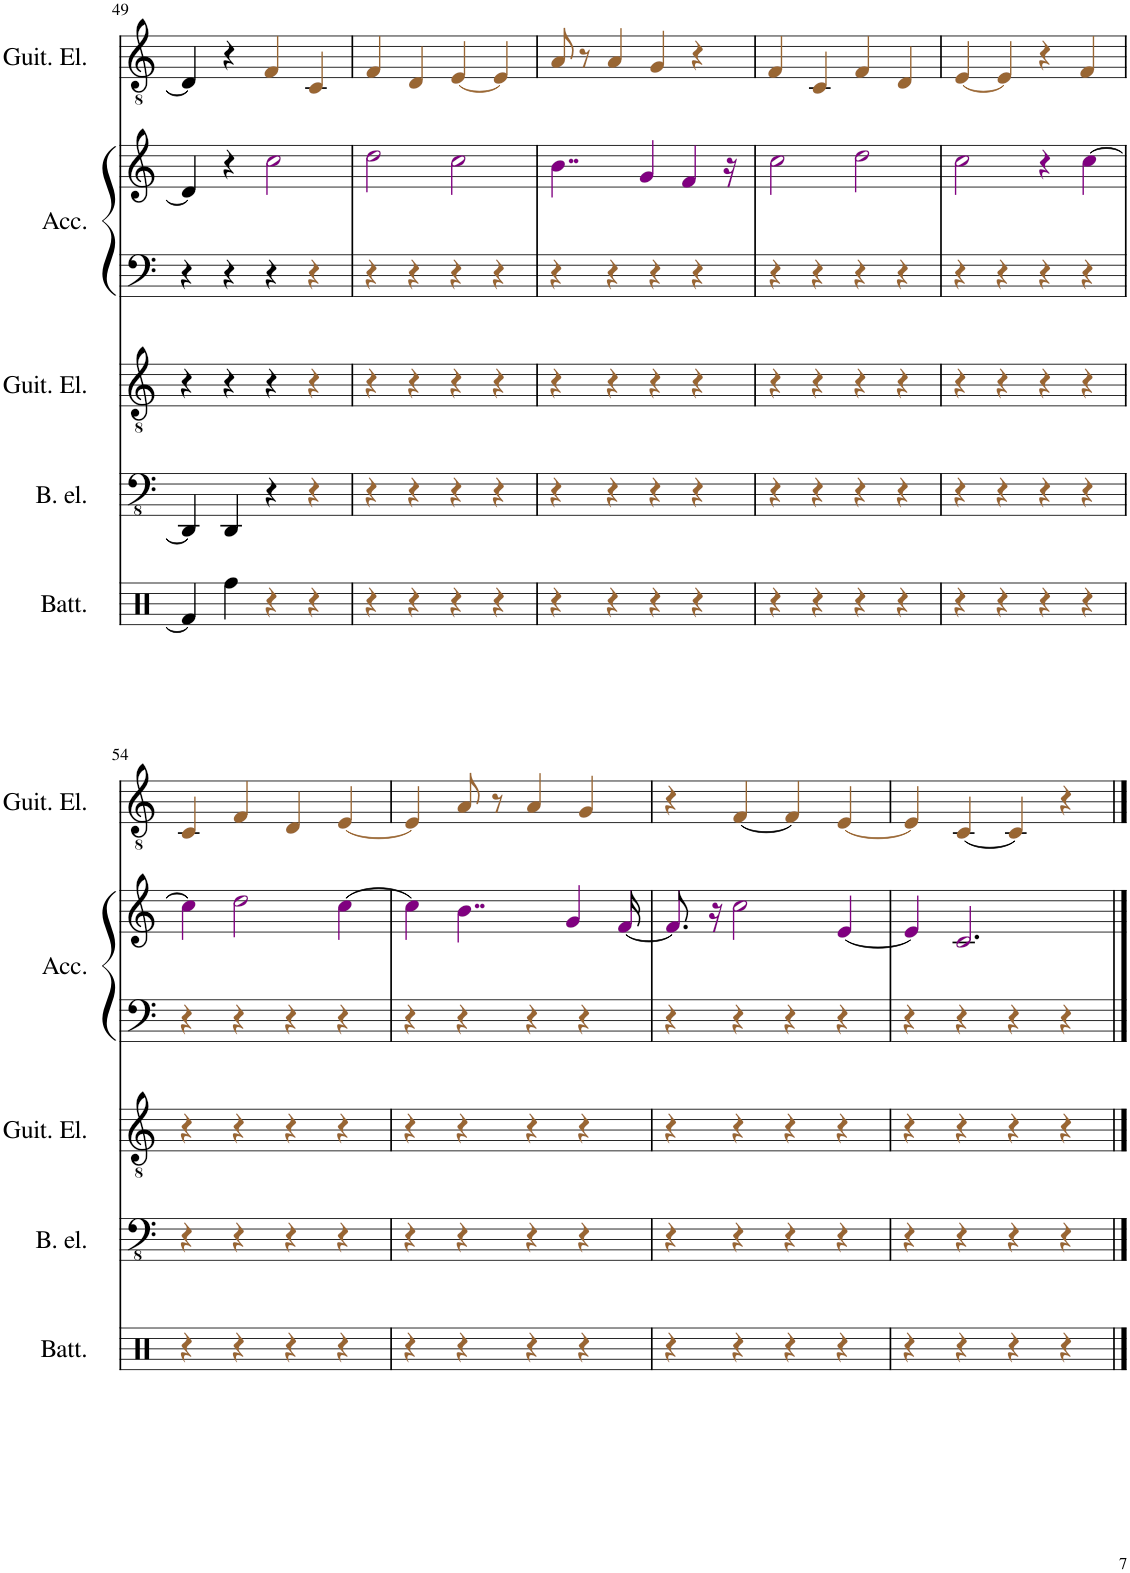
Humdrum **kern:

**kern	**kern	**kern	**kern	**kern	**kern
*part5	*part4	*part3	*part2	*part2	*part1
*staff6	*staff5	*staff4	*staff3	*staff2	*staff1
*I"Batteria	*I"Basso elettrico 5- co.	*I"Guitare électrique	*I"Accordéon	*	*I"Guitare électrique
*I'Batt.	*I'B. el.	*I'Guit. El.	*I'Acc.	*	*I'Guit. El.
!!LO:PB:g=z
*clefX	*clefFv4	*clefGv2	*clefF4	*clefG2	*clefGv2
*k[]	*k[]	*k[]	*k[]	*k[]	*k[]
*M4/4	*M4/4	*M4/4	*M4/4	*M4/4	*M4/4
=49	=49	=49	=49	=49	=49
4Rf/]	4DDD/]	4r	4r	4d/]	4D/]
4Rff\	4DDD/	4r	4r	4r	4r
4r	4r	4r	4r	2cci\	4Fj/
4r	4r	4r	4r	.	4Cj/
=50	=50	=50	=50	=50	=50
4r	4r	4r	4r	2ddi\	4Fj/
4r	4r	4r	4r	.	4Dj/
4r	4r	4r	4r	2cci\	[4Ej/
4r	4r	4r	4r	.	4Ej/]
=51	=51	=51	=51	=51	=51
4r	4r	4r	4r	4..bi\	8Aj/
.	.	.	.	.	8r
4r	4r	4r	4r	.	4Aj/
.	.	.	.	4gi/	.
4r	4r	4r	4r	.	4Gj/
.	.	.	.	4fi/	.
4r	4r	4r	4r	.	4r
.	.	.	.	16r	.
=52	=52	=52	=52	=52	=52
4r	4r	4r	4r	2cci\	4Fj/
4r	4r	4r	4r	.	4Cj/
4r	4r	4r	4r	2ddi\	4Fj/
4r	4r	4r	4r	.	4Dj/
=53	=53	=53	=53	=53	=53
4r	4r	4r	4r	2cci\	[4Ej/
4r	4r	4r	4r	.	4Ej/]
4r	4r	4r	4r	4r	4r
4r	4r	4r	4r	[4cci\	4Fj/
!!LO:LB:g=z
=54	=54	=54	=54	=54	=54
4r	4r	4r	4r	4cci\]	4Cj/
4r	4r	4r	4r	2ddi\	4Fj/
4r	4r	4r	4r	.	4Dj/
4r	4r	4r	4r	[4cci\	[4Ej/
=55	=55	=55	=55	=55	=55
4r	4r	4r	4r	4cci\]	4Ej/]
4r	4r	4r	4r	4..bi\	8Aj/
.	.	.	.	.	8r
4r	4r	4r	4r	.	4Aj/
.	.	.	.	4gi/	.
4r	4r	4r	4r	.	4Gj/
.	.	.	.	[16fi/	.
=56	=56	=56	=56	=56	=56
4r	4r	4r	4r	8.fi/]	4r
.	.	.	.	16r	.
4r	4r	4r	4r	2cci\	[4Fj/
4r	4r	4r	4r	.	4Fj/]
4r	4r	4r	4r	[4ei/	[4Ej/
=57	=57	=57	=57	=57	=57
4r	4r	4r	4r	4ei/]	4Ej/]
4r	4r	4r	4r	2.ci/	[4Cj/
4r	4r	4r	4r	.	4Cj/]
4r	4r	4r	4r	.	4r
==	==	==	==	==	==
*-	*-	*-	*-	*-	*-
